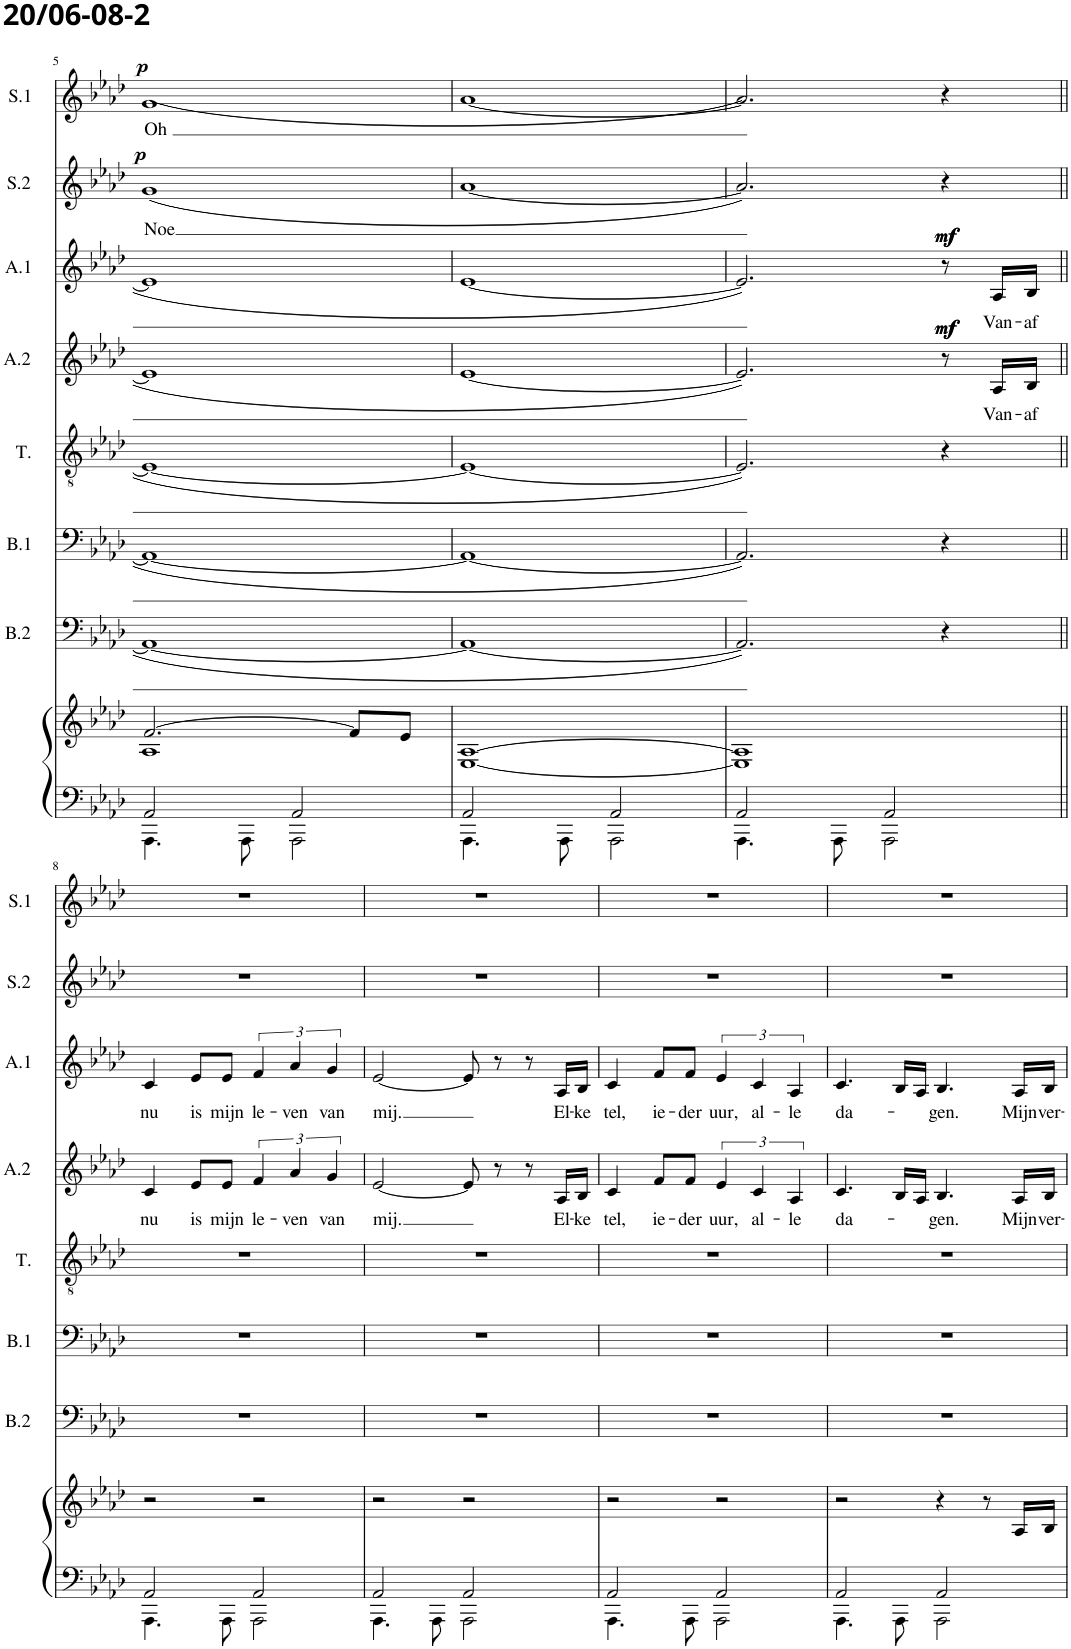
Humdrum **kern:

**kern	**kern	**kern	**kern	**kern	**kern	**text	**dynam	**kern	**text	**dynam	**kern	**text	**dynam	**kern	**text	**dynam
*part8	*part8	*part7	*part6	*part5	*part4	*part4	*part4	*part3	*part3	*part3	*part2	*part2	*part2	*part1	*part1	*part1
*staff9	*staff8	*staff7	*staff6	*staff5	*staff4	*staff4	*staff4	*staff3	*staff3	*staff3	*staff2	*staff2	*staff2	*staff1	*staff1	*staff1
*I"Piano	*	*I"Bas 2	*I"Bas 1	*I"Tenor	*I"Alt 2	*	*	*I"Alt 1	*	*	*I"Sopr.2	*	*	*I"Sopr.1	*	*
*I'Pno	*	*I'B.2	*I'B.1	*I'T.	*I'A.2	*	*	*I'A.1	*	*	*I'S.2	*	*	*I'S.1	*	*
!!LO:PB:g=z
*clefF4	*clefG2	*clefF4	*clefF4	*clefGv2	*clefG2	*	*	*clefG2	*	*	*clefG2	*	*	*clefG2	*	*
*	*	*	*	*	*	*	*	*	*	*	*Trd1c2	*	*	*Trd1c2	*	*
*k[b-e-a-d-]	*k[b-e-a-d-]	*k[b-e-a-d-]	*k[b-e-a-d-]	*k[b-e-a-d-]	*k[b-e-a-d-]	*	*	*k[b-e-a-d-]	*	*	*k[b-e-a-d-]	*	*	*k[b-e-a-d-]	*	*
*M4/4	*M4/4	*M4/4	*M4/4	*M4/4	*M4/4	*	*	*M4/4	*	*	*M4/4	*	*	*M4/4	*	*
=5	=5	=5	=5	=5	=5	=5	=5	=5	=5	=5	=5	=5	=5	=5	=5	=5
*^	*^	*	*	*	*	*	*	*	*	*	*	*	*	*	*	*
!	!	!	!	!	!	!	!	!	!	!	!	!	!	!LO:LY:b	!LO:DY:a	!	!LO:LY:b	!LO:DY:a
2AA-/	4.AAA-\	[2.f/	1A-	1AA-_	1AA-_	1E-_	1e-]	.	.	1e-]	.	.	(1g	Noe	p	(1g	Oh	p
.	8AAA-\	.	.	.	.	.	.	.	.	.	.	.	.	.	.	.	.	.
2AA-/	2AAA-\	.	.	.	.	.	.	.	.	.	.	.	.	.	.	.	.	.
.	.	8f/L]	.	.	.	.	.	.	.	.	.	.	.	.	.	.	.	.
.	.	8e-/J	.	.	.	.	.	.	.	.	.	.	.	.	.	.	.	.
*	*	*v	*v	*	*	*	*	*	*	*	*	*	*	*	*	*	*	*
=6	=6	=6	=6	=6	=6	=6	=6	=6	=6	=6	=6	=6	=6	=6	=6	=6	=6
2AA-/	4.AAA-\	[1E- [1A-	1AA-_	1AA-_	1E-_	[1e-	.	.	[1e-	.	.	[1a-	.	.	[1a-	.	.
.	8AAA-\	.	.	.	.	.	.	.	.	.	.	.	.	.	.	.	.
2AA-/	2AAA-\	.	.	.	.	.	.	.	.	.	.	.	.	.	.	.	.
=7	=7	=7	=7	=7	=7	=7	=7	=7	=7	=7	=7	=7	=7	=7	=7	=7	=7
2AA-/	4.AAA-\	1E-] 1A-]	2.AA-/]	2.AA-/]	2.E-/]	2.e-/]	.	.	2.e-/]	.	.	2.a-/])	.	.	2.a-/])	.	.
.	8AAA-\	.	.	.	.	.	.	.	.	.	.	.	.	.	.	.	.
2AA-/	2AAA-\	.	.	.	.	.	.	.	.	.	.	.	.	.	.	.	.
!	!	!	!	!	!	!	!	!LO:DY:a	!	!	!	!	!	!	!	!	!
!	!	!	!	!	!	!	!	!LO:DY:n=1:a	!	!	!	!	!	!	!	!	!
!	!	!	!	!	!	!	!	!LO:DY:n=2:a	!	!	!LO:DY:a	!	!	!	!	!	!
!	!	!	!	!	!	!	!	!	!	!	!LO:DY:n=1:a	!	!	!	!	!	!
!	!	!	!	!	!	!	!	!	!	!	!LO:DY:n=2:a	!	!	!	!	!	!
.	.	.	4r	4r	4r	8r	.	mf mf mf	8r	.	mf mf mf	4r	.	.	4r	.	.
!	!	!	!	!	!	!	!LO:LY:b	!	!	!LO:LY:b	!	!	!	!	!	!	!
.	.	.	.	.	.	16A-/LL	Van-	.	16A-/LL	Van-	.	.	.	.	.	.	.
!	!	!	!	!	!	!	!LO:LY:b	!	!	!LO:LY:b	!	!	!	!	!	!	!
.	.	.	.	.	.	16B-/JJ	-af	.	16B-/JJ	-af	.	.	.	.	.	.	.
!!LO:LB:g=z
=8||	=8||	=8||	=8||	=8||	=8||	=8||	=8||	=8||	=8||	=8||	=8||	=8||	=8||	=8||	=8||	=8||	=8||
!	!	!	!	!	!	!	!LO:LY:b	!	!	!LO:LY:b	!	!	!	!	!	!	!
2AA-/	4.AAA-\	2r	1r	1r	1r	4c/	nu	.	4c/	nu	.	1r	.	.	1r	.	.
!	!	!	!	!	!	!	!LO:LY:b	!	!	!LO:LY:b	!	!	!	!	!	!	!
.	.	.	.	.	.	8e-/L	is	.	8e-/L	is	.	.	.	.	.	.	.
!	!	!	!	!	!	!	!LO:LY:b	!	!	!LO:LY:b	!	!	!	!	!	!	!
.	8AAA-\	.	.	.	.	8e-/J	mijn	.	8e-/J	mijn	.	.	.	.	.	.	.
!	!	!	!	!	!	!	!LO:LY:b	!	!	!LO:LY:b	!	!	!	!	!	!	!
2AA-/	2AAA-\	2r	.	.	.	6f/	le-	.	6f/	le-	.	.	.	.	.	.	.
!	!	!	!	!	!	!	!LO:LY:b	!	!	!LO:LY:b	!	!	!	!	!	!	!
.	.	.	.	.	.	6a-/	-ven	.	6a-/	-ven	.	.	.	.	.	.	.
!	!	!	!	!	!	!	!LO:LY:b	!	!	!LO:LY:b	!	!	!	!	!	!	!
.	.	.	.	.	.	6g/	van	.	6g/	van	.	.	.	.	.	.	.
=9	=9	=9	=9	=9	=9	=9	=9	=9	=9	=9	=9	=9	=9	=9	=9	=9	=9
!	!	!	!	!	!	!	!LO:LY:b	!	!	!LO:LY:b	!	!	!	!	!	!	!
2AA-/	4.AAA-\	2r	1r	1r	1r	[2e-/	mij.	.	[2e-/	mij.	.	1r	.	.	1r	.	.
.	8AAA-\	.	.	.	.	.	.	.	.	.	.	.	.	.	.	.	.
2AA-/	2AAA-\	2r	.	.	.	8e-/]	.	.	8e-/]	.	.	.	.	.	.	.	.
.	.	.	.	.	.	8r	.	.	8r	.	.	.	.	.	.	.	.
.	.	.	.	.	.	8r	.	.	8r	.	.	.	.	.	.	.	.
!	!	!	!	!	!	!	!LO:LY:b	!	!	!LO:LY:b	!	!	!	!	!	!	!
.	.	.	.	.	.	16A-/LL	El-	.	16A-/LL	El-	.	.	.	.	.	.	.
!	!	!	!	!	!	!	!LO:LY:b	!	!	!LO:LY:b	!	!	!	!	!	!	!
.	.	.	.	.	.	16B-/JJ	-ke	.	16B-/JJ	-ke	.	.	.	.	.	.	.
=10	=10	=10	=10	=10	=10	=10	=10	=10	=10	=10	=10	=10	=10	=10	=10	=10	=10
!	!	!	!	!	!	!	!LO:LY:b	!	!	!LO:LY:b	!	!	!	!	!	!	!
2AA-/	4.AAA-\	2r	1r	1r	1r	4c/	tel,	.	4c/	tel,	.	1r	.	.	1r	.	.
!	!	!	!	!	!	!	!LO:LY:b	!	!	!LO:LY:b	!	!	!	!	!	!	!
.	.	.	.	.	.	8f/L	ie-	.	8f/L	ie-	.	.	.	.	.	.	.
!	!	!	!	!	!	!	!LO:LY:b	!	!	!LO:LY:b	!	!	!	!	!	!	!
.	8AAA-\	.	.	.	.	8f/J	-der	.	8f/J	-der	.	.	.	.	.	.	.
!	!	!	!	!	!	!	!LO:LY:b	!	!	!LO:LY:b	!	!	!	!	!	!	!
2AA-/	2AAA-\	2r	.	.	.	6e-/	uur,	.	6e-/	uur,	.	.	.	.	.	.	.
!	!	!	!	!	!	!	!LO:LY:b	!	!	!LO:LY:b	!	!	!	!	!	!	!
.	.	.	.	.	.	6c/	al-	.	6c/	al-	.	.	.	.	.	.	.
!	!	!	!	!	!	!	!LO:LY:b	!	!	!LO:LY:b	!	!	!	!	!	!	!
.	.	.	.	.	.	6A-/	-le	.	6A-/	-le	.	.	.	.	.	.	.
=11	=11	=11	=11	=11	=11	=11	=11	=11	=11	=11	=11	=11	=11	=11	=11	=11	=11
!	!	!	!	!	!	!	!LO:LY:b	!	!	!LO:LY:b	!	!	!	!	!	!	!
2AA-/	4.AAA-\	2r	1r	1r	1r	4.c/	da-	.	4.c/	da-	.	1r	.	.	1r	.	.
.	8AAA-\	.	.	.	.	16B-/LL	.	.	16B-/LL	.	.	.	.	.	.	.	.
.	.	.	.	.	.	16A-/JJ	.	.	16A-/JJ	.	.	.	.	.	.	.	.
!	!	!	!	!	!	!	!LO:LY:b	!	!	!LO:LY:b	!	!	!	!	!	!	!
2AA-/	2AAA-\	4r	.	.	.	4.B-/	-gen.	.	4.B-/	-gen.	.	.	.	.	.	.	.
.	.	8r	.	.	.	.	.	.	.	.	.	.	.	.	.	.	.
!	!	!	!	!	!	!	!LO:LY:b	!	!	!LO:LY:b	!	!	!	!	!	!	!
.	.	16A-/LL	.	.	.	16A-/LL	Mijn	.	16A-/LL	Mijn	.	.	.	.	.	.	.
!	!	!	!	!	!	!	!LO:LY:b	!	!	!LO:LY:b	!	!	!	!	!	!	!
.	.	16B-/JJ	.	.	.	16B-/JJ	ver-	.	16B-/JJ	ver-	.	.	.	.	.	.	.
*v	*v	*	*	*	*	*	*	*	*	*	*	*	*	*	*	*	*
=	=	=	=	=	=	=	=	=	=	=	=	=	=	=	=	=
*-	*-	*-	*-	*-	*-	*-	*-	*-	*-	*-	*-	*-	*-	*-	*-	*-
